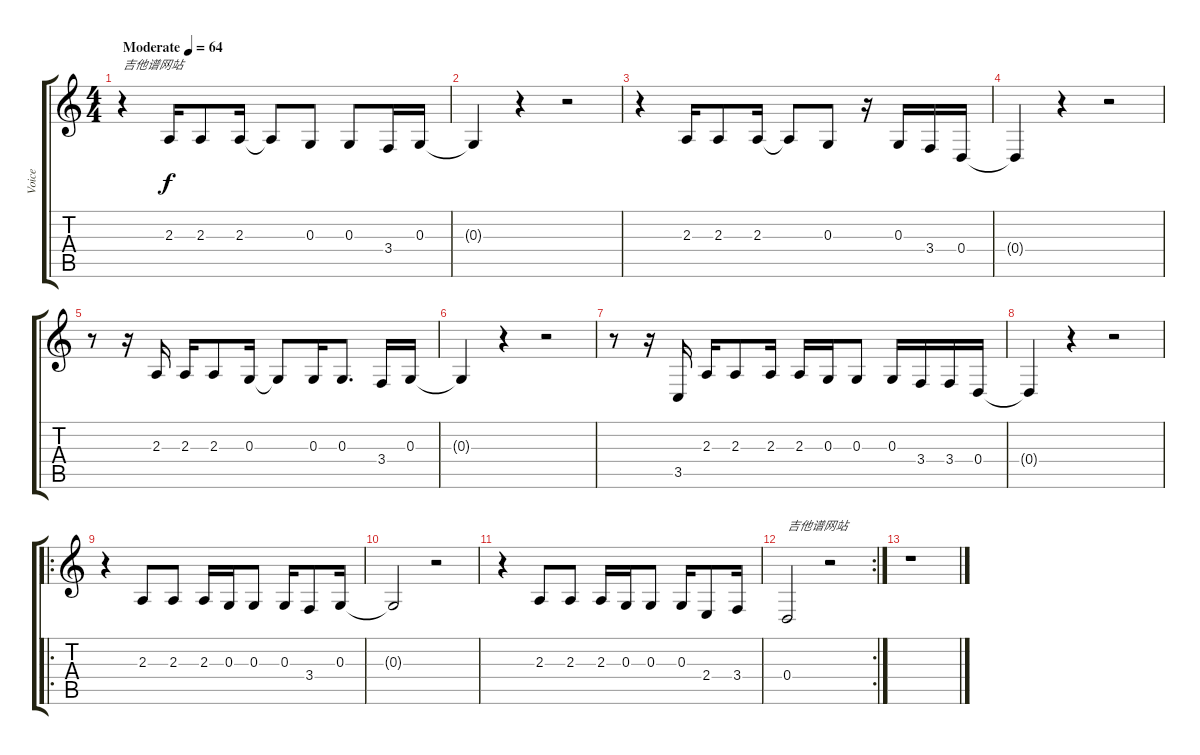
\track ("Voice" "Voice") {instrument harmonica}
\staff {score tabs}
\tuning (E4 B3 G3 D3 A2 E2) {hide}
\ts (4 4)
\tempo (64 "Moderate")
\clef g2
\ks c
r.4{txt "吉他谱网站" dy f instrument harmonica} 2.3.16 2.3.8 2.3.16 2.3{t}.8 0.3.8 0.3.8 3.4.16 0.3.16 |
0.3{t}.4 r.4 r.2 |
r.4 2.3.16 2.3.8 2.3.16 2.3{t}.8 0.3.8 r.16 0.3.16 3.4.16 0.4.16 |
0.4{t}.4 r.4 r.2 |
r.8 r.16 2.3.16 2.3.16 2.3.8 0.3.16 0.3{t}.8 0.3.16 0.3.8{d} 3.4.16 0.3.16 |
0.3{t}.4 r.4 r.2 |
r.8 r.16 3.5.16 2.3.16 2.3.8 2.3.16 2.3.16 0.3.16 0.3.8 0.3.16 3.4.16 3.4.16 0.4.16 |
0.4{t}.4 r.4 r.2 |
\ro
r.4 2.3.8 2.3.8 2.3.16 0.3.16 0.3.8 0.3.16 3.4.8 0.3.16 |
0.3{t}.2 r.2 |
r.4 2.3.8 2.3.8 2.3.16 0.3.16 0.3.8 0.3.16 2.4.8 3.4.16 |
\rc 2
0.4.2{txt "吉他谱网站"} r.2 |
r.1
